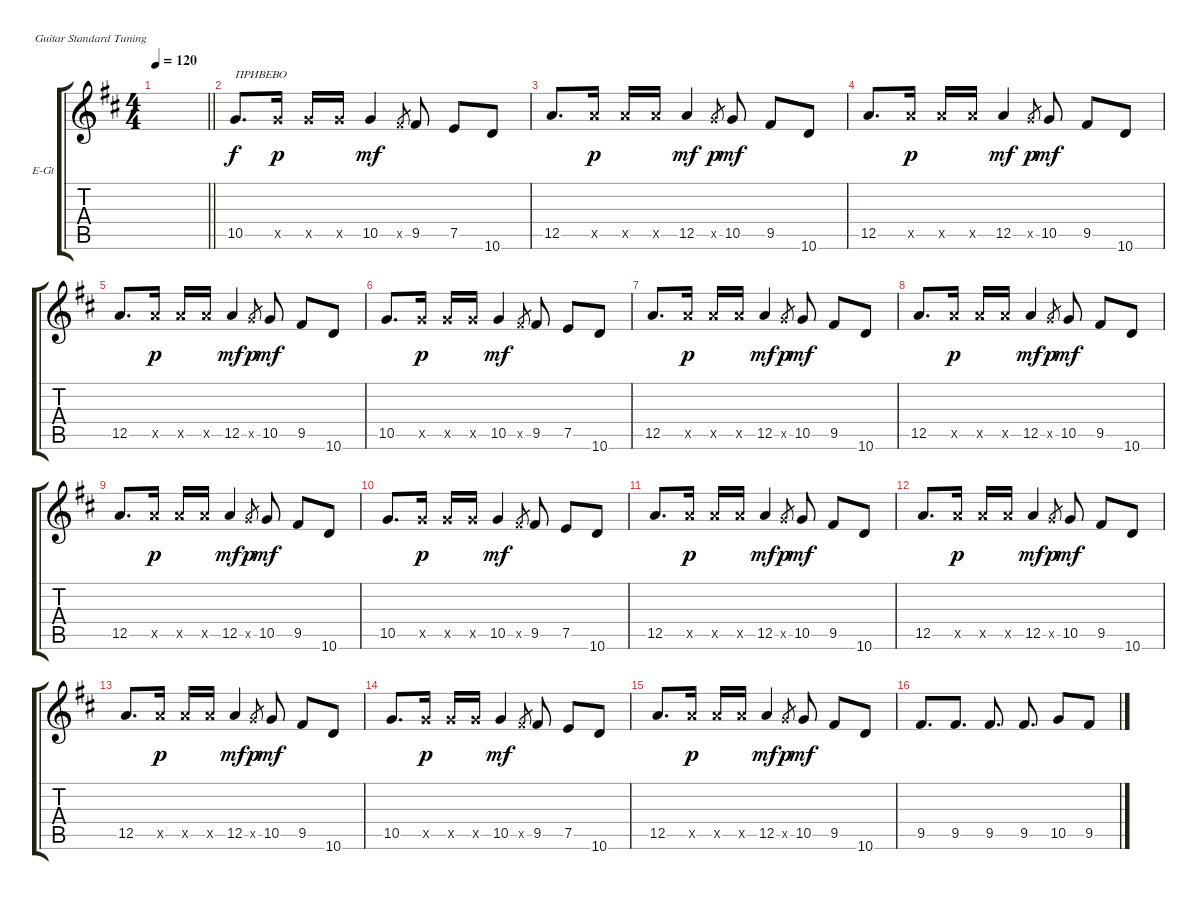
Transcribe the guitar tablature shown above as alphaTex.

\defaultSystemsLayout 4
\bracketExtendMode groupsimilarinstruments
\firstSystemTrackNameOrientation horizontal
\otherSystemsTrackNameOrientation horizontal
\track ("ПРАВОЕ УХО+СОЛО" "E-Gt") {instrument electricguitarclean}
\staff {score tabs}
\tuning (E4 B3 G3 D3 A2 E2)
\ts (4 4)
\tempo 120
\clef g2
\barLineRight lightlight
\ks d
|
10.5.8{d txt "ПРИВЕВО"} 10.5{x}.16{dy p} 10.5{x}.16 10.5{x}.16 10.5.4{dy mf} 9.5{x}.8{gr} 9.5.8 7.5.8 10.6.8 |
12.5.8{d} 12.5{x}.16{dy p} 12.5{x}.16 12.5{x}.16 12.5.4{dy mf} 10.5{x}.8{gr dy p} 10.5.8{dy mf} 9.5.8 10.6.8 |
12.5.8{d} 12.5{x}.16{dy p} 12.5{x}.16 12.5{x}.16 12.5.4{dy mf} 10.5{x}.8{gr dy p} 10.5.8{dy mf} 9.5.8 10.6.8 |
12.5.8{d} 12.5{x}.16{dy p} 12.5{x}.16 12.5{x}.16 12.5.4{dy mf} 10.5{x}.8{gr dy p} 10.5.8{dy mf} 9.5.8 10.6.8 |
10.5.8{d} 10.5{x}.16{dy p} 10.5{x}.16 10.5{x}.16 10.5.4{dy mf} 9.5{x}.8{gr} 9.5.8 7.5.8 10.6.8 |
12.5.8{d} 12.5{x}.16{dy p} 12.5{x}.16 12.5{x}.16 12.5.4{dy mf} 10.5{x}.8{gr dy p} 10.5.8{dy mf} 9.5.8 10.6.8 |
12.5.8{d} 12.5{x}.16{dy p} 12.5{x}.16 12.5{x}.16 12.5.4{dy mf} 10.5{x}.8{gr dy p} 10.5.8{dy mf} 9.5.8 10.6.8 |
12.5.8{d} 12.5{x}.16{dy p} 12.5{x}.16 12.5{x}.16 12.5.4{dy mf} 10.5{x}.8{gr dy p} 10.5.8{dy mf} 9.5.8 10.6.8 |
10.5.8{d} 10.5{x}.16{dy p} 10.5{x}.16 10.5{x}.16 10.5.4{dy mf} 9.5{x}.8{gr} 9.5.8 7.5.8 10.6.8 |
12.5.8{d} 12.5{x}.16{dy p} 12.5{x}.16 12.5{x}.16 12.5.4{dy mf} 10.5{x}.8{gr dy p} 10.5.8{dy mf} 9.5.8 10.6.8 |
12.5.8{d} 12.5{x}.16{dy p} 12.5{x}.16 12.5{x}.16 12.5.4{dy mf} 10.5{x}.8{gr dy p} 10.5.8{dy mf} 9.5.8 10.6.8 |
12.5.8{d} 12.5{x}.16{dy p} 12.5{x}.16 12.5{x}.16 12.5.4{dy mf} 10.5{x}.8{gr dy p} 10.5.8{dy mf} 9.5.8 10.6.8 |
10.5.8{d} 10.5{x}.16{dy p} 10.5{x}.16 10.5{x}.16 10.5.4{dy mf} 9.5{x}.8{gr} 9.5.8 7.5.8 10.6.8 |
12.5.8{d} 12.5{x}.16{dy p} 12.5{x}.16 12.5{x}.16 12.5.4{dy mf} 10.5{x}.8{gr dy p} 10.5.8{dy mf} 9.5.8 10.6.8 |
9.5.8{d} 9.5.8{d} 9.5.8{d} 9.5.8{d} 10.5.8 9.5.8
